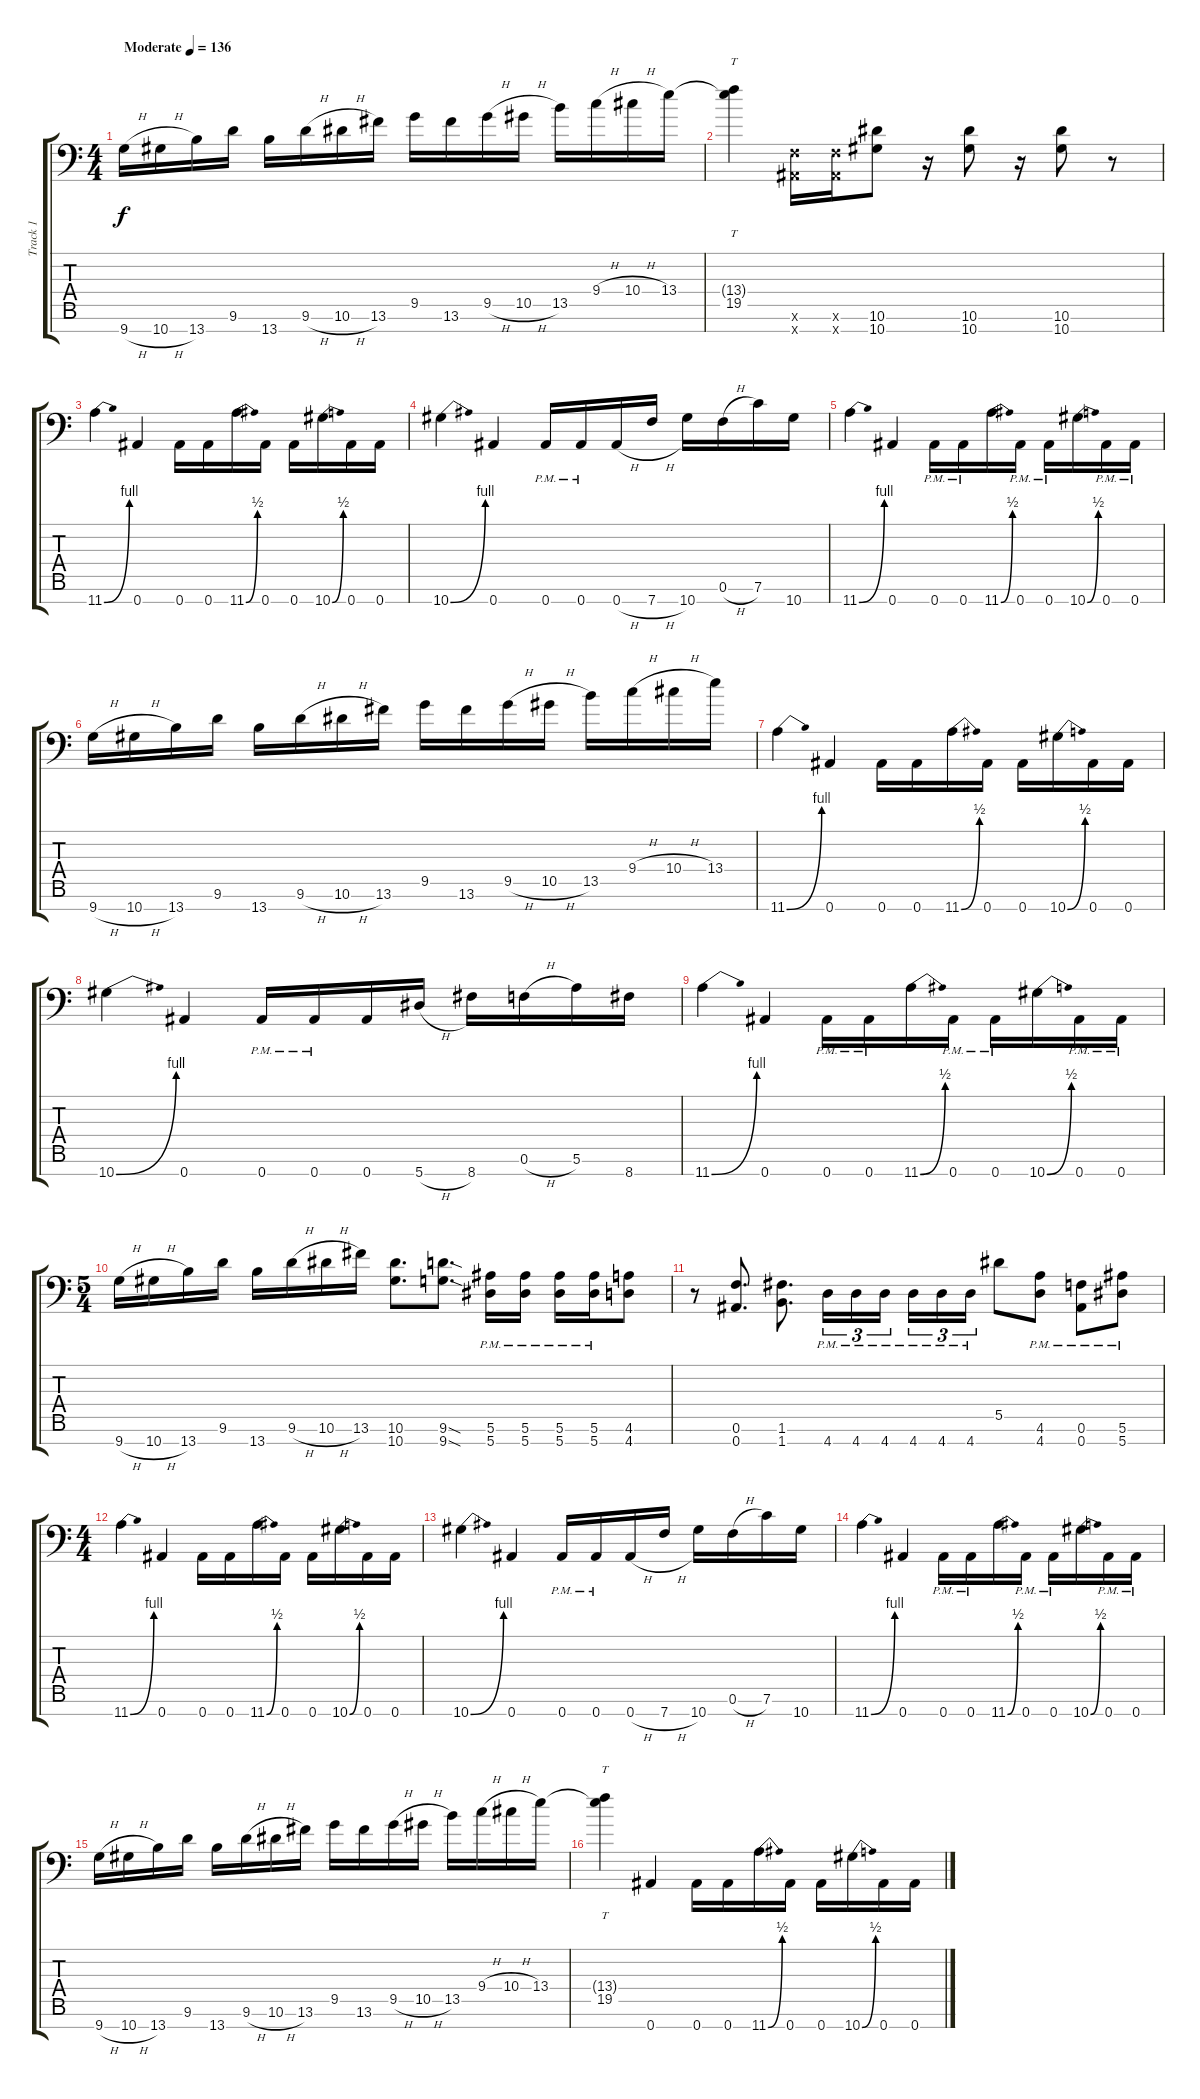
\track ("Track 1" "Track 1") {instrument distortionguitar}
\staff {score tabs}
\tuning (F4 C4 Ab3 Eb3 Bb2 F2 Bb1) {hide}
\ts (4 4)
\tempo (136 "Moderate")
\clef f4
\ks c
9.7{h}.16{dy f instrument distortionguitar} 10.7{h}.16 13.7.16 9.6.16 13.7.16 9.6{h}.16 10.6{h}.16 13.6.16 9.5.16 13.6.16 9.5{h}.16 10.5{h}.16 13.5.16 9.4{h}.16 10.4{h}.16 13.4.16 |
(13.4{t} 19.5).4{tt} (0.6{x} 0.7{x}).16 (0.6{x} 0.7{x}).16 (10.6 10.7).8 r.16 (10.6 10.7).8 r.16 (10.6 10.7).8 r.8 |
11.7{be (bend 0 0 60 4)}.4 0.7.4 0.7.16 0.7.16 11.7{be (bend 0 0 60 2)}.16 0.7.16 0.7.16 10.7{be (bend 0 0 60 2)}.16 0.7.16 0.7.16 |
10.7{be (bend 0 0 60 4)}.4 0.7.4 0.7{pm}.16 0.7{pm}.16 0.7{h}.16 7.7{h}.16 10.7.16 0.6{h}.16 7.6.16 10.7.16 |
11.7{be (bend 0 0 60 4)}.4 0.7.4 0.7{pm}.16 0.7{pm}.16 11.7{be (bend 0 0 60 2)}.16 0.7{pm}.16 0.7{pm}.16 10.7{be (bend 0 0 60 2)}.16 0.7{pm}.16 0.7{pm}.16 |
9.7{h}.16 10.7{h}.16 13.7.16 9.6.16 13.7.16 9.6{h}.16 10.6{h}.16 13.6.16 9.5.16 13.6.16 9.5{h}.16 10.5{h}.16 13.5.16 9.4{h}.16 10.4{h}.16 13.4.16 |
11.7{be (bend 0 0 60 4)}.4 0.7.4 0.7.16 0.7.16 11.7{be (bend 0 0 60 2)}.16 0.7.16 0.7.16 10.7{be (bend 0 0 60 2)}.16 0.7.16 0.7.16 |
10.7{be (bend 0 0 60 4)}.4 0.7.4 0.7{pm}.16 0.7{pm}.16 0.7.16 5.7{h}.16 8.7.16 0.6{h}.16 5.6.16 8.7.16 |
11.7{be (bend 0 0 60 4)}.4 0.7.4 0.7{pm}.16 0.7{pm}.16 11.7{be (bend 0 0 60 2)}.16 0.7{pm}.16 0.7{pm}.16 10.7{be (bend 0 0 60 2)}.16 0.7{pm}.16 0.7{pm}.16 |
\ts (5 4)
9.7{h}.16 10.7{h}.16 13.7.16 9.6.16 13.7.16 9.6{h}.16 10.6{h}.16 13.6.16 (10.6 10.7).8{d} (9.6{sod} 9.7{sod}).8{d} (5.6{pm} 5.7{pm}).16 (5.6{pm} 5.7{pm}).16 (5.6{pm} 5.7{pm}).16 (5.6{pm} 5.7{pm}).16 (4.6 4.7).8 |
r.8 (0.6 0.7).8{d} (1.6 1.7).8{d} 4.7{pm}.16{tu (3 2)} 4.7{pm}.16{tu (3 2)} 4.7{pm}.16{tu (3 2) beam splitsecondary} 4.7{pm}.16{tu (3 2)} 4.7{pm}.16{tu (3 2)} 4.7{pm}.16{tu (3 2)} 5.5.8 (4.6{pm} 4.7{pm}).8 (0.6{pm} 0.7{pm}).8 (5.6{pm} 5.7{pm}).8 |
\ts (4 4)
11.7{be (bend 0 0 60 4)}.4 0.7.4 0.7.16 0.7.16 11.7{be (bend 0 0 60 2)}.16 0.7.16 0.7.16 10.7{be (bend 0 0 60 2)}.16 0.7.16 0.7.16 |
10.7{be (bend 0 0 60 4)}.4 0.7.4 0.7{pm}.16 0.7{pm}.16 0.7{h}.16 7.7{h}.16 10.7.16 0.6{h}.16 7.6.16 10.7.16 |
11.7{be (bend 0 0 60 4)}.4 0.7.4 0.7{pm}.16 0.7{pm}.16 11.7{be (bend 0 0 60 2)}.16 0.7{pm}.16 0.7{pm}.16 10.7{be (bend 0 0 60 2)}.16 0.7{pm}.16 0.7{pm}.16 |
9.7{h}.16 10.7{h}.16 13.7.16 9.6.16 13.7.16 9.6{h}.16 10.6{h}.16 13.6.16 9.5.16 13.6.16 9.5{h}.16 10.5{h}.16 13.5.16 9.4{h}.16 10.4{h}.16 13.4.16 |
(13.4{t} 19.5).4{tt} 0.7.4 0.7.16 0.7.16 11.7{be (bend 0 0 60 2)}.16 0.7.16 0.7.16 10.7{be (bend 0 0 60 2)}.16 0.7.16 0.7.16
